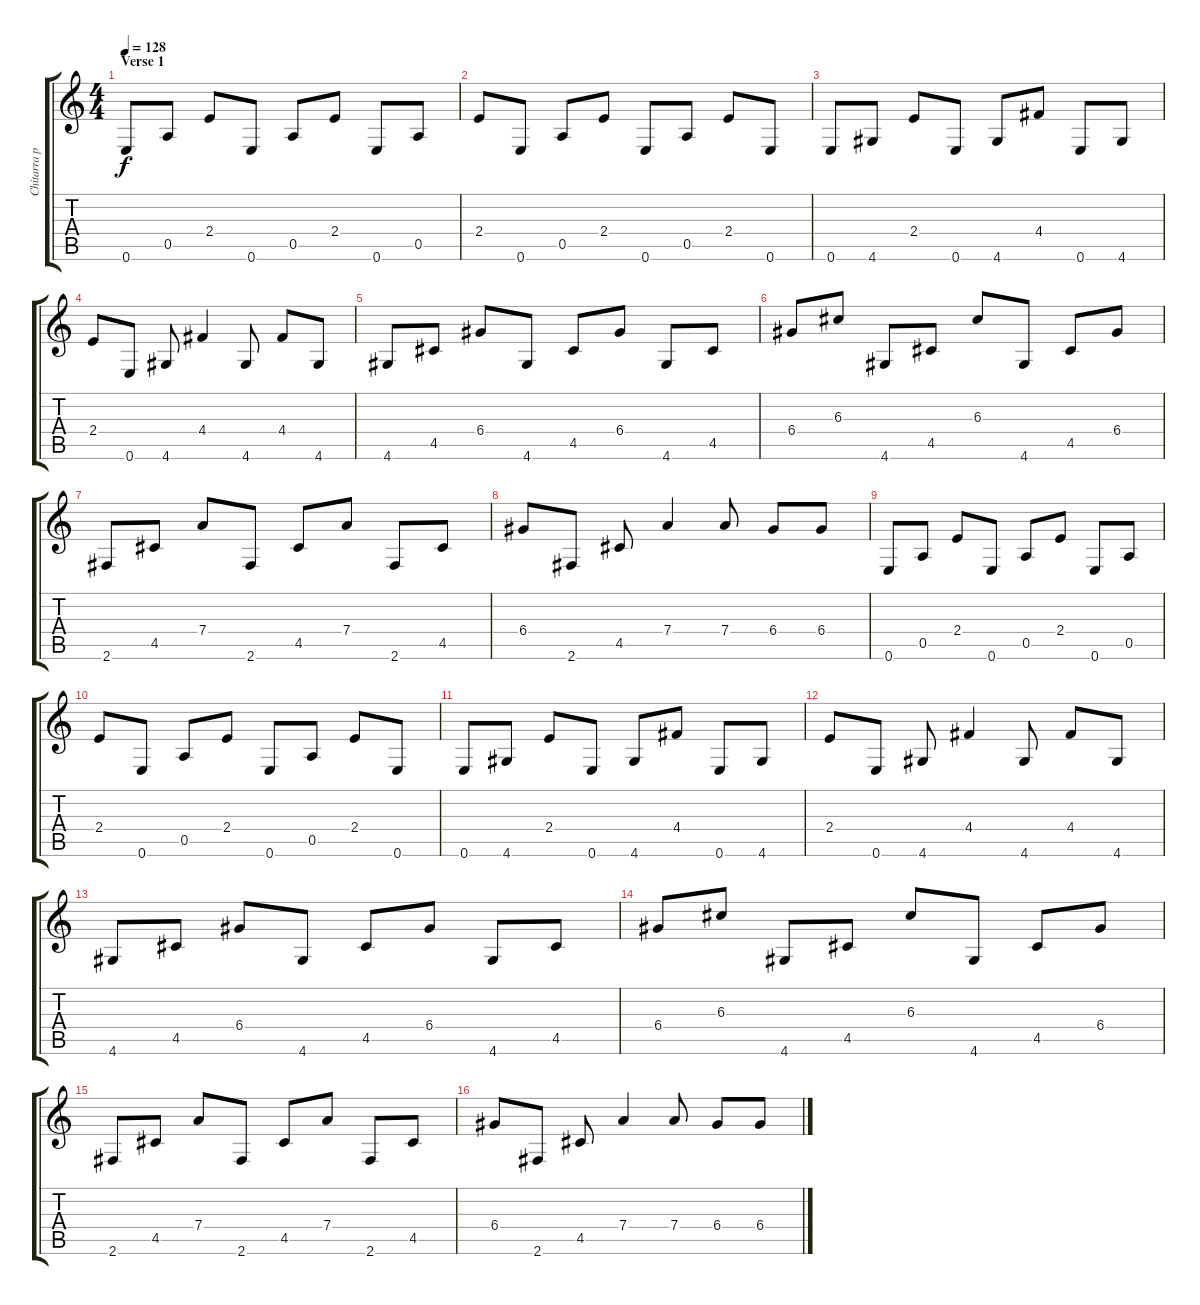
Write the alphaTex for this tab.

\track ("Chitarra pulita" "Chitarra p") {instrument electricguitarjazz}
\staff {score tabs}
\tuning (E4 B3 G3 D3 A2 E2) {hide}
\ts (4 4)
\section ("" "Verse 1")
\tempo 128
\clef g2
\ks c
0.6.8{dy f} 0.5.8 2.4.8 0.6.8 0.5.8 2.4.8 0.6.8 0.5.8 |
2.4.8 0.6.8 0.5.8 2.4.8 0.6.8 0.5.8 2.4.8 0.6.8 |
0.6.8 4.6.8 2.4.8 0.6.8 4.6.8 4.4.8 0.6.8 4.6.8 |
2.4.8 0.6.8 4.6.8 4.4.4 4.6.8 4.4.8 4.6.8 |
4.6.8 4.5.8 6.4.8 4.6.8 4.5.8 6.4.8 4.6.8 4.5.8 |
6.4.8 6.3.8 4.6.8 4.5.8 6.3.8 4.6.8 4.5.8 6.4.8 |
2.6.8 4.5.8 7.4.8 2.6.8 4.5.8 7.4.8 2.6.8 4.5.8 |
6.4.8 2.6.8 4.5.8 7.4.4 7.4.8 6.4.8 6.4.8 |
0.6.8 0.5.8 2.4.8 0.6.8 0.5.8 2.4.8 0.6.8 0.5.8 |
2.4.8 0.6.8 0.5.8 2.4.8 0.6.8 0.5.8 2.4.8 0.6.8 |
0.6.8 4.6.8 2.4.8 0.6.8 4.6.8 4.4.8 0.6.8 4.6.8 |
2.4.8 0.6.8 4.6.8 4.4.4 4.6.8 4.4.8 4.6.8 |
4.6.8 4.5.8 6.4.8 4.6.8 4.5.8 6.4.8 4.6.8 4.5.8 |
6.4.8 6.3.8 4.6.8 4.5.8 6.3.8 4.6.8 4.5.8 6.4.8 |
2.6.8 4.5.8 7.4.8 2.6.8 4.5.8 7.4.8 2.6.8 4.5.8 |
6.4.8 2.6.8 4.5.8 7.4.4 7.4.8 6.4.8 6.4.8
